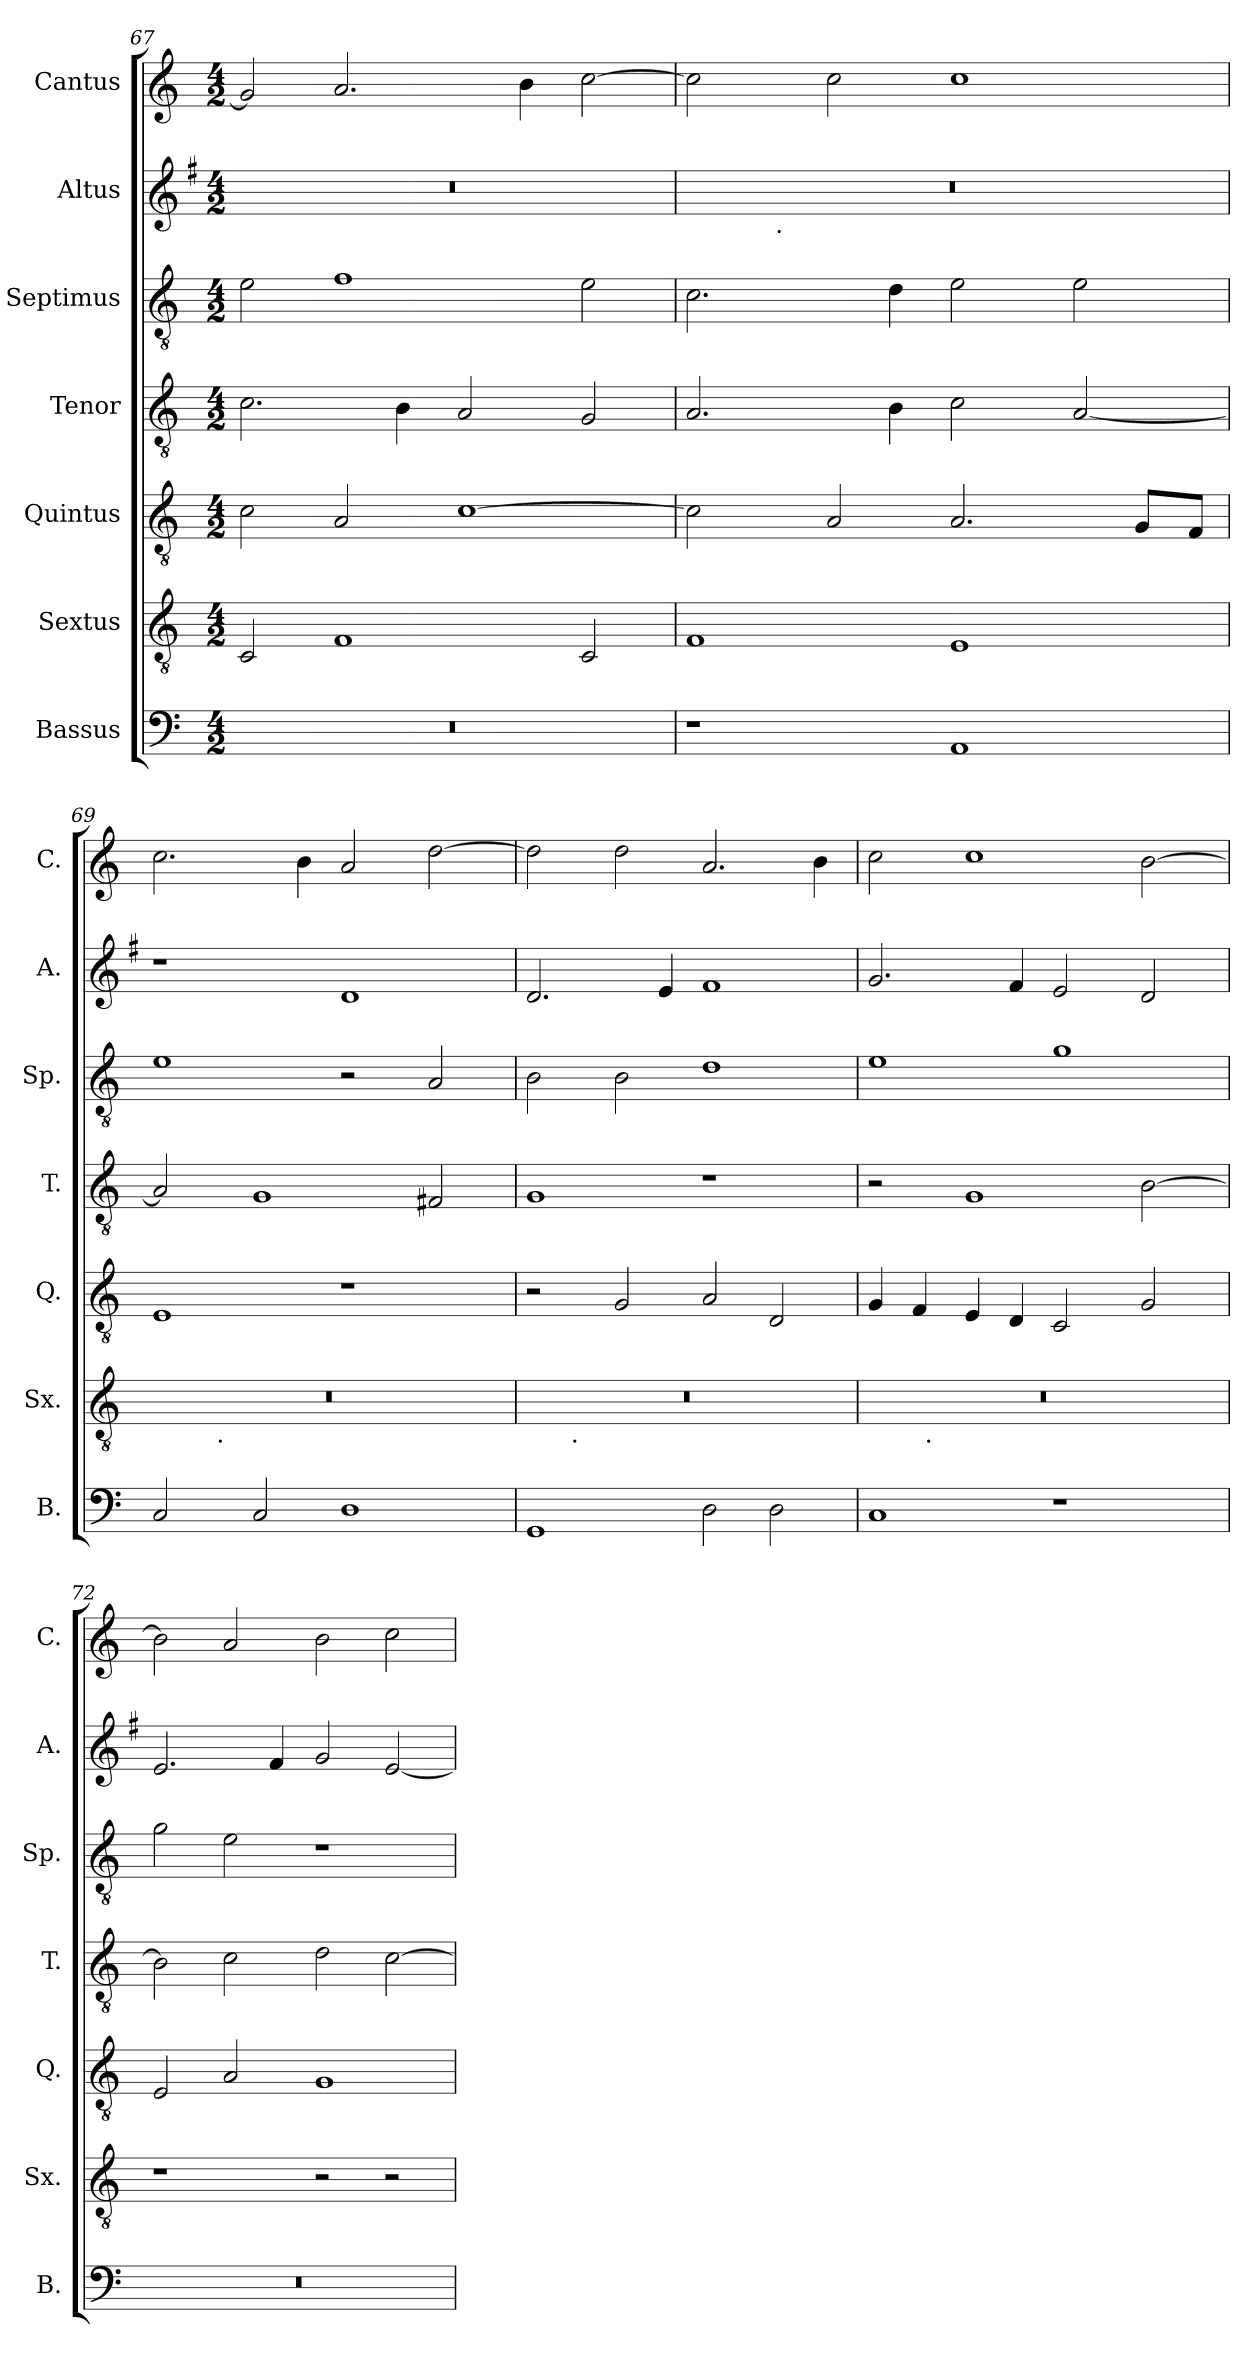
**kern	**kern	**kern	**kern	**kern	**kern	**kern
*part7	*part6	*part5	*part4	*part3	*part2	*part1
*staff7	*staff6	*staff5	*staff4	*staff3	*staff2	*staff1
*I"Bassus	*I"Sextus	*I"Quintus	*I"Tenor	*I"Septimus	*I"Altus	*I"Cantus
*I'B.	*I'Sx.	*I'Q.	*I'T.	*I'Sp.	*I'A.	*I'C.
!!LO:LB:g=z
*clefF4	*clefGv2	*clefGv2	*clefGv2	*clefGv2	*clefG2	*clefG2
*k[]	*k[]	*k[]	*k[]	*k[]	*k[f#]	*k[]
*M4/2	*M4/2	*M4/2	*M4/2	*M4/2	*M4/2	*M4/2
=67	=67	=67	=67	=67	=67	=67
0r	2C/	2c\	2.c\	2e\	0r	2g/]
.	1F	2A/	.	1f	.	2.a/
.	.	.	4B\	.	.	.
.	.	[1c	2A/	.	.	.
.	.	.	.	.	.	4b\
.	2C/	.	2G/	2e\	.	[2cc\
=68	=68	=68	=68	=68	=68	=68
*	*	*	*	*	*^	*
1r	1F	2c\]	2.A/	2.c\	0r	4ryy	2cc\]
.	.	.	.	.	.	16ryy	.
!	!	!	!	!	!	!LO:TX:b:t=.	!
.	.	.	.	.	.	1ryy	.
.	.	2A/	.	.	.	.	2cc\
.	.	.	4B\	4d\	.	.	.
1AA	1E	2.A/	2c\	2e\	.	.	1cc
.	.	.	.	.	.	2ryy	.
.	.	.	[2A/	2e\	.	.	.
.	.	8G/L	.	.	.	.	.
.	.	.	.	.	.	8.ryy	.
.	.	8F/J	.	.	.	.	.
*	*	*	*	*	*v	*v	*
=69	=69	=69	=69	=69	=69	=69
*	*^	*	*	*	*	*
2C/	0r	4ryy	1E	2A/]	1e	1r	2.cc\
.	.	16ryy	.	.	.	.	.
!	!	!LO:TX:b:t=.	!	!	!	!	!
.	.	1ryy	.	.	.	.	.
2C/	.	.	.	1G	.	.	.
.	.	.	.	.	.	.	4b\
1D	.	.	1r	.	2r	1d	2a/
.	.	2ryy	.	.	.	.	.
.	.	.	.	2F#X/	2A/	.	[2dd\
.	.	8.ryy	.	.	.	.	.
=70	=70	=70	=70	=70	=70	=70	=70
1GG	0r	4ryy	2r	1G	2B\	2.d/	2dd\]
!	!	!LO:TX:b:t=.	!	!	!	!	!
.	.	1..ryy	.	.	.	.	.
.	.	.	2G/	.	2B\	.	2dd\
.	.	.	.	.	.	4e/	.
2D\	.	.	2A/	1r	1d	1f#	2.a/
2D\	.	.	2D/	.	.	.	.
.	.	.	.	.	.	.	4b\
=71	=71	=71	=71	=71	=71	=71	=71
1C	0r	4ryy	4G/	2r	1e	2.g/	2cc\
.	.	32ryy	4F/	.	.	.	.
!	!	!LO:TX:b:t=.	!	!	!	!	!
.	.	1ryy	.	.	.	.	.
.	.	.	4E/	1G	.	.	1cc
.	.	.	4D/	.	.	4f#/	.
1r	.	.	2C/	.	1g	2e/	.
.	.	2ryy	.	.	.	.	.
.	.	.	2G/	[2B\	.	2d/	[2b\
.	.	8..ryy	.	.	.	.	.
*	*v	*v	*	*	*	*	*
=72	=72	=72	=72	=72	=72	=72
0r	1r	2E/	2B\]	2g\	2.e/	2b\]
.	.	2A/	2c\	2e\	.	2a/
.	.	.	.	.	4f#/	.
.	2r	1G	2d\	1r	2g/	2b\
.	2r	.	[2c\	.	[2e/	2cc\
=	=	=	=	=	=	=
*-	*-	*-	*-	*-	*-	*-
